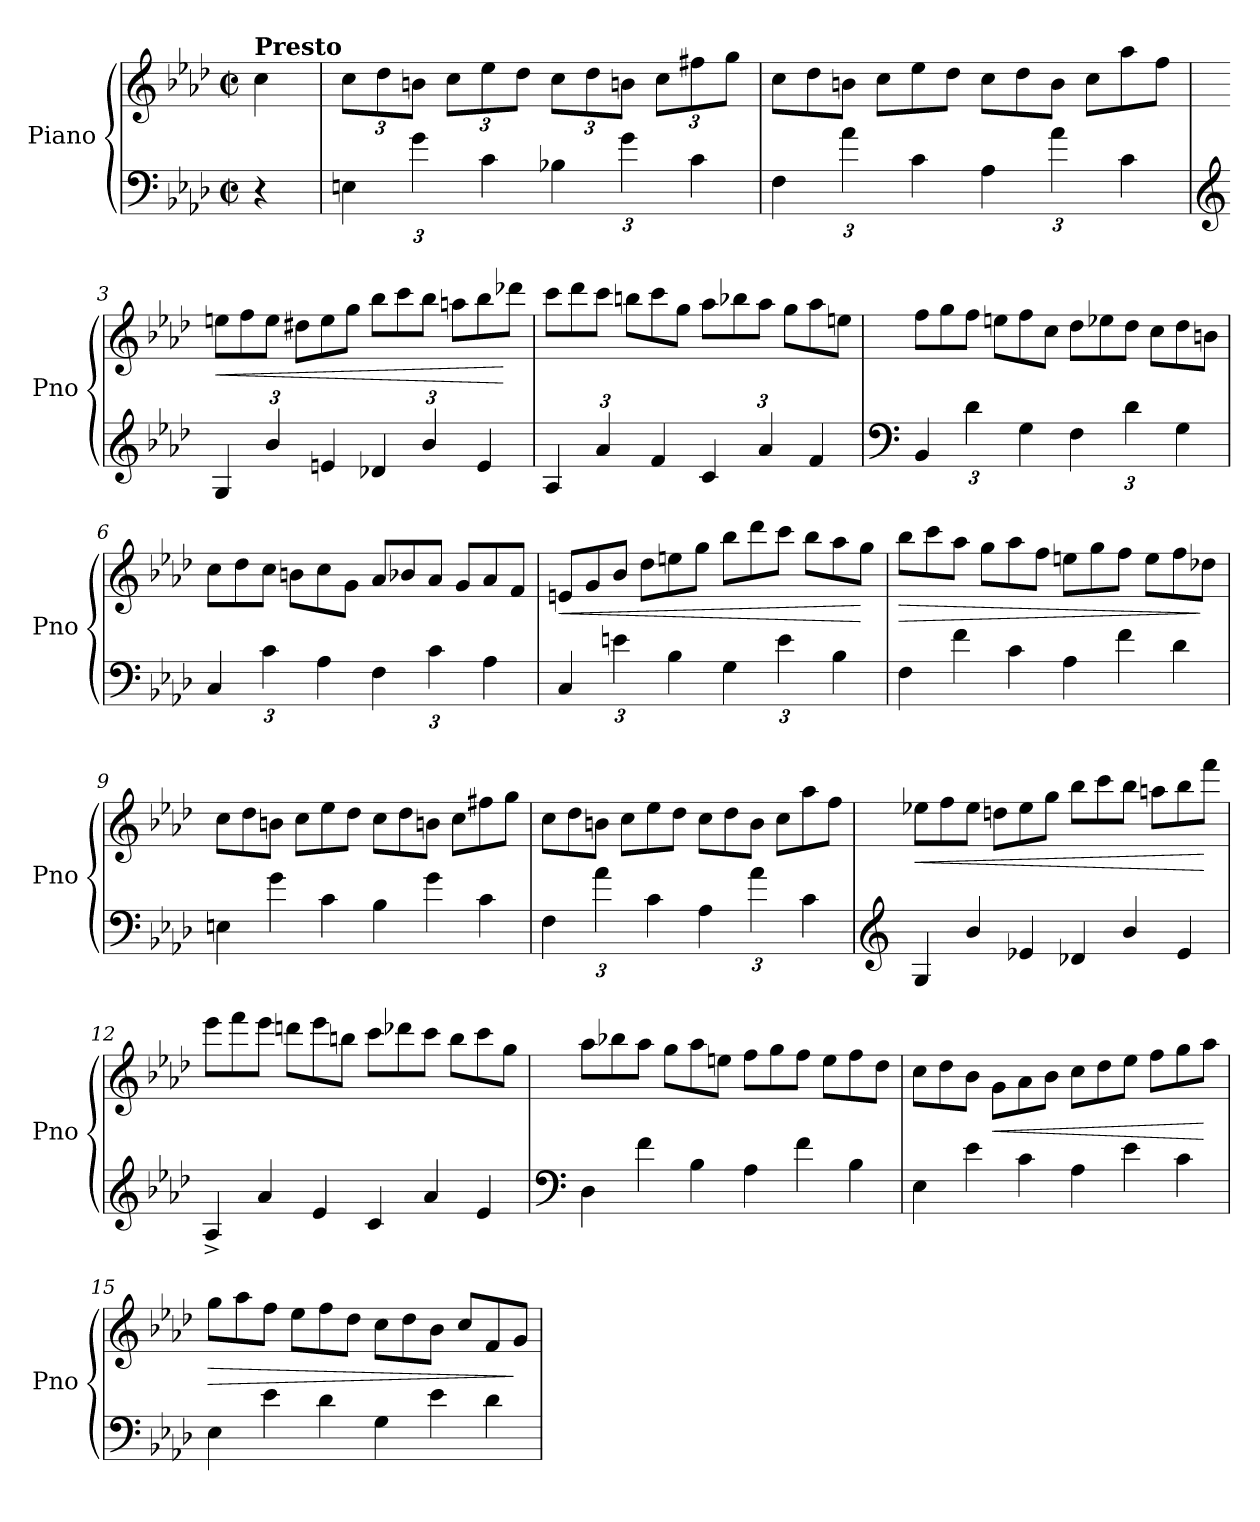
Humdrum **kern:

**kern	**kern	**dynam
*part1	*part1	*part1
*staff2	*staff1	*staff1/2
*I"Piano	*	*
*I'Pno	*	*
*clefF4	*clefG2	*
*k[b-e-a-d-]	*k[b-e-a-d-]	*
*M4/4	*M4/4	*
*met(c|)	*met(c|)	*
=	=	=
!	!LO:TX:a:B:t=Presto	!
4r	4cc\	.
=1	=1	=1
*Xbrackettup	*Xbrackettup	*
*	*MM160	*
6En\	12cc\L	.
.	12dd-\	.
6g\	12bn\J	.
*	*MM190	*
.	12cc\L	.
6c\	12ee-\	.
.	12dd-\J	.
*	*MM220	*
6B-X\	12cc\L	.
.	12dd-\	.
6g\	12bn\J	.
*	*MM224	*
.	12cc\L	.
6c\	12ff#X\	.
.	12gg\J	.
=2	=2	=2
*	*Xtuplet	*
6F\	12cc\L	.
.	12dd-\	.
6a-\	12bn\J	.
.	12cc\L	.
6c\	12ee-\	.
.	12dd-\J	.
6A-\	12cc\L	.
.	12dd-\	.
6a-\	12b\J	.
.	12cc\L	.
6c\	12aa-\	.
.	12ff\J	.
=3	=3	=3
*clefG2	*	*
!	!	!LO:HP:b
6G/	12een\L	<
.	12ff\	.
6b-/	12ee\J	.
.	12dd#X\L	.
6en/	12ee\	.
.	12gg\J	.
6d-X/	12bb-\L	.
.	12ccc\	.
6b-/	12bb-\J	.
.	12aan\L	.
6e/	12bb-\	.
.	12ddd-X\J	[
!!LO:LB:g=z
=4	=4	=4
6A-/	12ccc\L	.
.	12ddd-\	.
6a-/	12ccc\J	.
.	12bbn\L	.
6f/	12ccc\	.
.	12gg\J	.
6c/	12aa-\L	.
.	12bb-X\	.
6a-/	12aa-\J	.
.	12gg\L	.
6f/	12aa-\	.
.	12een\J	.
=5	=5	=5
*clefF4	*	*
6BB-/	12ff\L	.
.	12gg\	.
6d-\	12ff\J	.
.	12een\L	.
6G\	12ff\	.
.	12cc\J	.
6F\	12dd-\L	.
.	12ee-X\	.
6d-\	12dd-\J	.
.	12cc\L	.
6G\	12dd-\	.
.	12bn\J	.
=6	=6	=6
6C/	12cc\L	.
.	12dd-\	.
6c\	12cc\J	.
.	12bn\L	.
6A-\	12cc\	.
.	12g\J	.
6F\	12a-/L	.
.	12b-X/	.
6c\	12a-/J	.
.	12g/L	.
6A-\	12a-/	.
.	12f/J	.
!!LO:LB:g=z
=7	=7	=7
!	!	!LO:HP:b
6C/	12en/L	<
.	12g/	.
6en\	12b-/J	.
.	12dd-\L	.
6B-\	12een\	.
.	12gg\J	.
6G\	12bb-\L	.
.	12ddd-\	.
6e\	12ccc\J	.
.	12bb-\L	.
6B-\	12aa-\	.
.	12gg\J	[
=8	=8	=8
*Xtuplet	*	*
*	*MM200	*
!	!	!LO:HP:b
6F\	12bb-\L	>
.	12ccc\	.
6f\	12aa-\J	.
*	*MM220	*
.	12gg\L	.
6c\	12aa-\	.
.	12ff\J	.
*	*MM230	*
6A-\	12een\L	.
.	12gg\	.
6f\	12ff\J	.
.	12ee\L	.
6d-\	12ff\	.
.	12dd-X\J	]
=9	=9	=9
6En\	12cc\L	.
.	12dd-\	.
6g\	12bn\J	.
.	12cc\L	.
6c\	12ee-\	.
.	12dd-\J	.
6B-\	12cc\L	.
.	12dd-\	.
6g\	12bn\J	.
.	12cc\L	.
6c\	12ff#X\	.
.	12gg\J	.
!!LO:LB:g=z
=10	=10	=10
*tuplet	*	*
6F\	12cc\L	.
.	12dd-\	.
6a-\	12bn\J	.
.	12cc\L	.
6c\	12ee-\	.
.	12dd-\J	.
6A-\	12cc\L	.
.	12dd-\	.
6a-\	12b\J	.
.	12cc\L	.
6c\	12aa-\	.
.	12ff\J	.
=11	=11	=11
*clefG2	*	*
*Xtuplet	*	*
!	!	!LO:HP:b
6G/	12ee-X\L	<
.	12ff\	.
6b-/	12ee-\J	.
.	12ddn\L	.
6e-X/	12ee-\	.
.	12gg\J	.
6d-X/	12bb-\L	.
.	12ccc\	.
6b-/	12bb-\J	.
.	12aan\L	.
6e-/	12bb-\	.
.	12fff\J	[
=12	=12	=12
6A-^/	12eee-\L	.
.	12fff\	.
6a-/	12eee-\J	.
.	12dddn\L	.
6e-/	12eee-\	.
.	12bbn\J	.
6c/	12ccc\L	.
.	12ddd-X\	.
6a-/	12ccc\J	.
.	12bb\L	.
6e-/	12ccc\	.
.	12gg\J	.
!!LO:PB:g=z
=13	=13	=13
*clefF4	*	*
6D-\	12aa-\L	.
.	12bb-X\	.
6f\	12aa-\J	.
.	12gg\L	.
6B-\	12aa-\	.
.	12een\J	.
6A-\	12ff\L	.
.	12gg\	.
6f\	12ff\J	.
.	12ee\L	.
6B-\	12ff\	.
.	12dd-\J	.
=14	=14	=14
6E-\	12cc\L	.
.	12dd-\	.
6e-\	12b-\J	.
!	!	!LO:HP:b
.	12g\L	<
6c\	12a-\	.
.	12b-\J	.
6A-\	12cc\L	.
.	12dd-\	.
6e-\	12ee-\J	.
.	12ff\L	.
6c\	12gg\	.
.	12aa-\J	[
=15	=15	=15
!	!	!LO:HP:b
6E-\	12gg\L	>
.	12aa-\	.
6e-\	12ff\J	.
.	12ee-\L	.
6d-\	12ff\	.
.	12dd-\J	.
6G\	12cc\L	.
.	12dd-\	.
6e-\	12b-\J	.
.	12cc/L	.
6d-\	12f/	.
.	12g/J	]
=	=	=
*-	*-	*-
